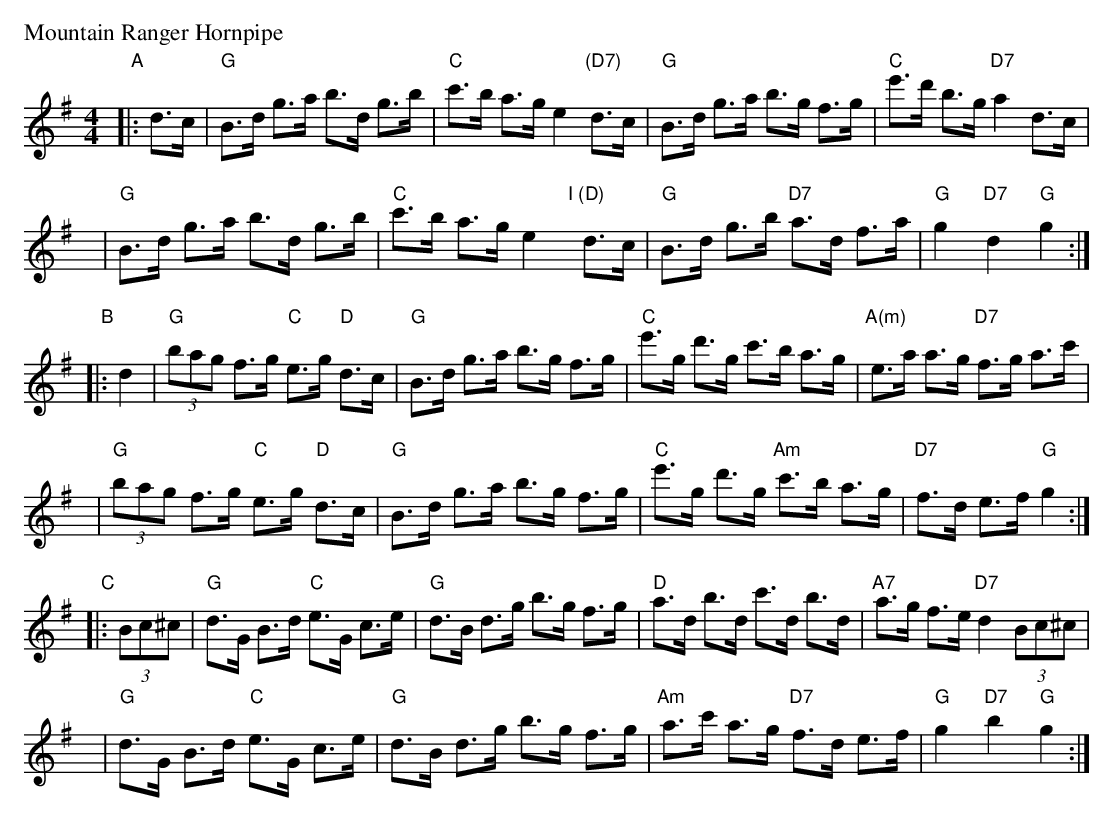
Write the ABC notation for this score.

X:1
P: Mountain Ranger Hornpipe
M: 4/4
L: 1/8
K: G
"A"|:d>c \
| "G"B>d g>a b>d g>b | "C"c'>b a>g e2 "(D7)"d>c \
| "G"B>d g>a b>g f>g | "C"e'>d' b>g "D7"a2 d>c |
y8\
| "G"B>d g>a b>d g>b | "C"c'>b a>g e2 "I"[|] "(D)"d>c \
| "G"B>d g>b "D7"a>d f>a | "G"g2 "D7"d2 "G"g2 :|
"B"|: d2 \
| "G"(3bag f>g "C"e>g "D"d>c | "G"B>d g>a b>g f>g \
| "C"e'>g d'>g c'>b a>g | "A(m)"e>a a>g "D7"f>g a>c' |
y4\
| "G"(3bag f>g "C"e>g "D"d>c | "G"B>d g>a b>g f>g \
| "C"e'>g d'>g "Am"c'>b a>g | "D7"f>d e>f "G"g2 :|
"C"|: (3Bc^c \
| "G"d>G B>d "C"e>G c>e | "G"d>B d>g b>g f>g \
| "D"a>d b>d c'>d b>d | "A7"a>g f>e "D7"d2 (3Bc^c |
y8\
| "G"d>G B>d "C"e>G c>e | "G"d>B d>g b>g f>g \
| "Am"a>c' a>g "D7"f>d e>f | "G"g2 "D7"b2 "G"g2 :|
